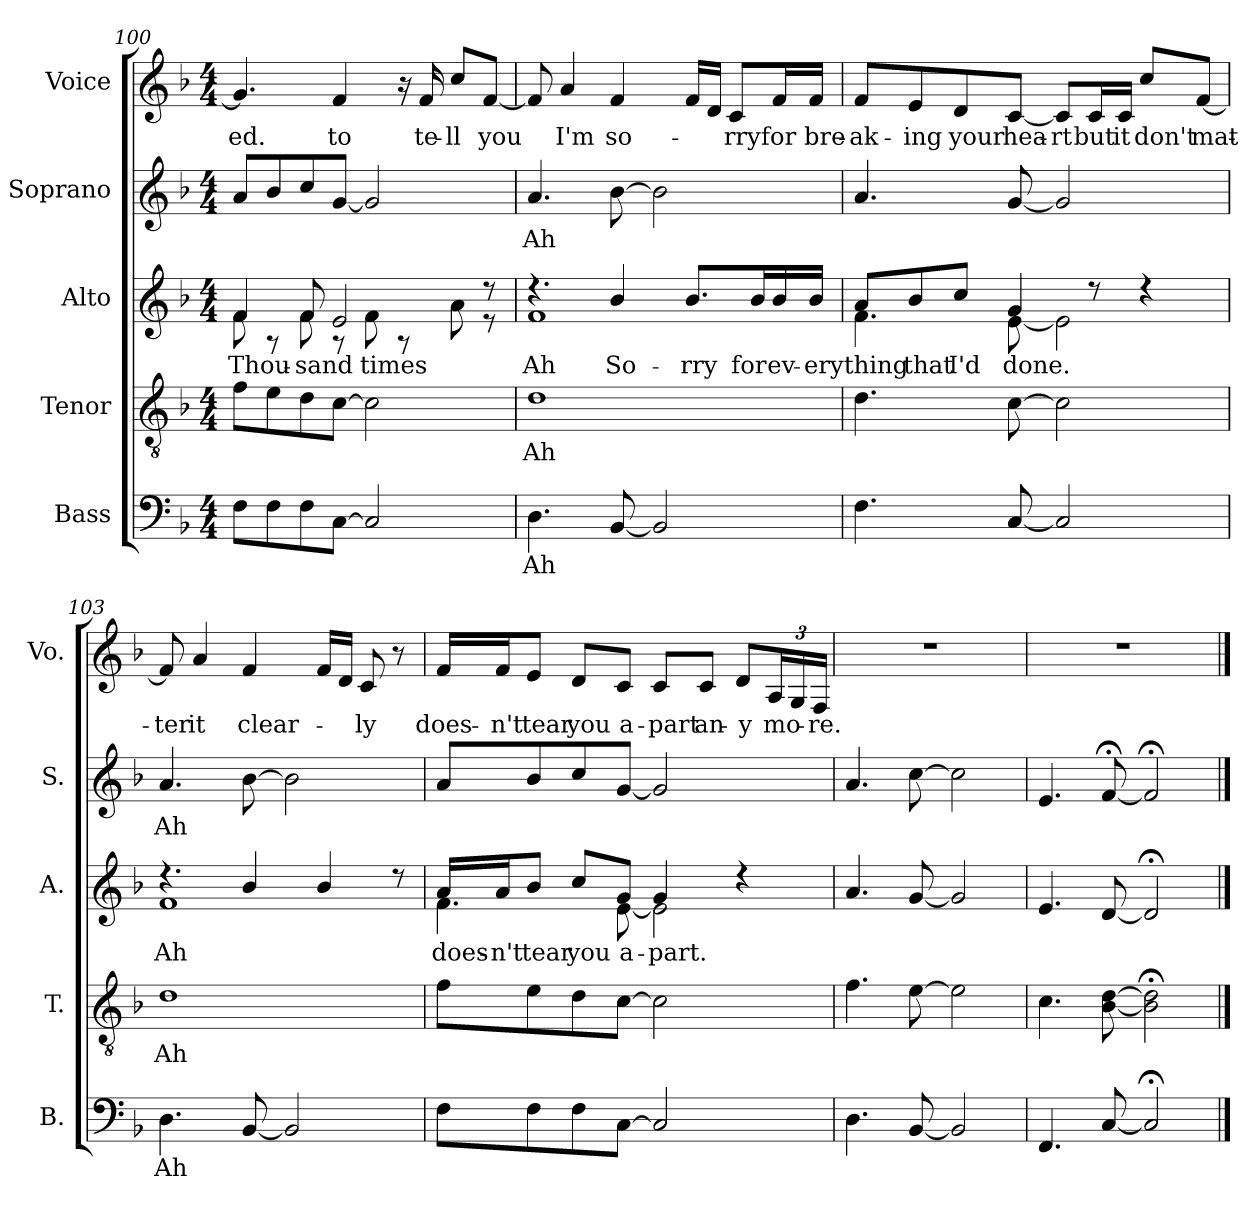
**kern	**text	**kern	**text	**kern	**text	**kern	**text	**kern	**text
*part5	*part5	*part4	*part4	*part3	*part3	*part2	*part2	*part1	*part1
*staff5	*staff5	*staff4	*staff4	*staff3	*staff3	*staff2	*staff2	*staff1	*staff1
*I"Bass	*	*I"Tenor	*	*I"Alto	*	*I"Soprano	*	*I"Voice	*
*I'B.	*	*I'T.	*	*I'A.	*	*I'S.	*	*I'Vo.	*
!!LO:PB:g=z
*clefF4	*	*clefGv2	*	*clefG2	*	*clefG2	*	*clefG2	*
*k[b-]	*	*k[b-]	*	*k[b-]	*	*k[b-]	*	*k[b-]	*
*M4/4	*	*M4/4	*	*M4/4	*	*M4/4	*	*M4/4	*
=100	=100	=100	=100	=100	=100	=100	=100	=100	=100
*	*	*	*	*^	*	*	*	*	*
8F\L	.	8f\L	.	4f/	8f\	Thou-	8a/L	.	4.g/]	-ed.
8F\	.	8e\	.	.	8r	.	8b-/	.	.	.
8F\	.	8d\	.	8f/	8f\	-sand	8cc/	.	.	.
[8C\J	.	[8c\J	.	2e/	8r	.	[8g/J	.	4f/	to
2C/]	.	2c\]	.	.	8f\	times	2g/]	.	.	.
.	.	.	.	.	8r	.	.	.	16r	.
.	.	.	.	.	.	.	.	.	16f/	te-
.	.	.	.	.	8a\	.	.	.	8cc/L	-ll
.	.	.	.	8r	8r	.	.	.	[8f/J	you
=101	=101	=101	=101	=101	=101	=101	=101	=101	=101	=101
4.D\	Ah	1d	Ah	4.r	1f	Ah	4.a/	Ah	8f/]	.
.	.	.	.	.	.	.	.	.	4a/	I'm
[8BB-/	.	.	.	4b-/	.	So-	[8b-\	.	4f/	so-
2BB-/]	.	.	.	.	.	.	2b-\]	.	.	.
.	.	.	.	8.b-/L	.	-rry	.	.	16f/LL	.
.	.	.	.	.	.	.	.	.	16d/JJ	.
.	.	.	.	.	.	.	.	.	8c/L	-rry
.	.	.	.	16b-/L	.	for	.	.	.	.
.	.	.	.	16b-/	.	ev-	.	.	16f/L	for
.	.	.	.	16b-/JJ	.	-ery	.	.	16f/JJ	bre-
!!LO:LB:g=z
=102	=102	=102	=102	=102	=102	=102	=102	=102	=102	=102
4.F\	.	4.d\	.	8a/L	4.f\	thing	4.a/	.	8f/L	-ak-
.	.	.	.	8b-/	.	that	.	.	8e/	-ing
.	.	.	.	8cc/J	.	I'd	.	.	8d/	your
[8C/	.	[8c\	.	4g/	[8e\	done.	[8g/	.	[8c/J	hea-
2C/]	.	2c\]	.	.	2e\]	.	2g/]	.	8c/L]	-rt
.	.	.	.	8r	.	.	.	.	16c/L	but
.	.	.	.	.	.	.	.	.	16c/JJ	it
.	.	.	.	4r	.	.	.	.	8cc/L	don't
.	.	.	.	.	.	.	.	.	[8f/J	mat-
=103	=103	=103	=103	=103	=103	=103	=103	=103	=103	=103
4.D\	Ah	1d	Ah	4.r	1f	Ah	4.a/	Ah	8f/]	-ter
.	.	.	.	.	.	.	.	.	4a/	it
[8BB-/	.	.	.	4b-/	.	.	[8b-\	.	4f/	clear-
2BB-/]	.	.	.	.	.	.	2b-\]	.	.	.
.	.	.	.	4b-/	.	.	.	.	16f/LL	.
.	.	.	.	.	.	.	.	.	16d/JJ	.
.	.	.	.	.	.	.	.	.	8c/	-ly
.	.	.	.	8r	.	.	.	.	8r	.
!!LO:PB:g=z
=104	=104	=104	=104	=104	=104	=104	=104	=104	=104	=104
8F\L	.	8f\L	.	16a/LL	4.f\	does-	8a/L	.	16f/LL	does-
.	.	.	.	16a/J	.	-n't	.	.	16f/J	n't
8F\	.	8e\	.	8b-/J	.	tear	8b-/	.	8e/J	tear
8F\	.	8d\	.	8cc/L	.	you	8cc/	.	8d/L	you
[8C\J	.	[8c\J	.	8g/J	[8e\	a-	[8g/J	.	8c/J	a-
2C/]	.	2c\]	.	4g/	2e\]	-part.	2g/]	.	8c/L	-part
.	.	.	.	.	.	.	.	.	8c/J	an-
.	.	.	.	4r	.	.	.	.	8d/L	-y
*	*	*	*	*	*	*	*	*	*Xbrackettup	*
.	.	.	.	.	.	.	.	.	24A/L	mo-
.	.	.	.	.	.	.	.	.	24G/	.
.	.	.	.	.	.	.	.	.	24F/JJ	-re.
*	*	*	*	*v	*v	*	*	*	*	*
=105	=105	=105	=105	=105	=105	=105	=105	=105	=105
4.D\	.	4.f\	.	4.a/	.	4.a/	.	1r	.
[8BB-/	.	[8e\	.	[8g/	.	[8cc\	.	.	.
2BB-/]	.	2e\]	.	2g/]	.	2cc\]	.	.	.
=106	=106	=106	=106	=106	=106	=106	=106	=106	=106
4.FF/	.	4.c\	.	4.e/	.	4.e/	.	1r	.
[8C/	.	[8B-\ [8d\	.	[8d/	.	[8f;</	.	.	.
2C;</]	.	2B-\];< 2d\];<	.	2d;</]	.	2f;</]	.	.	.
==	==	==	==	==	==	==	==	==	==
*-	*-	*-	*-	*-	*-	*-	*-	*-	*-
